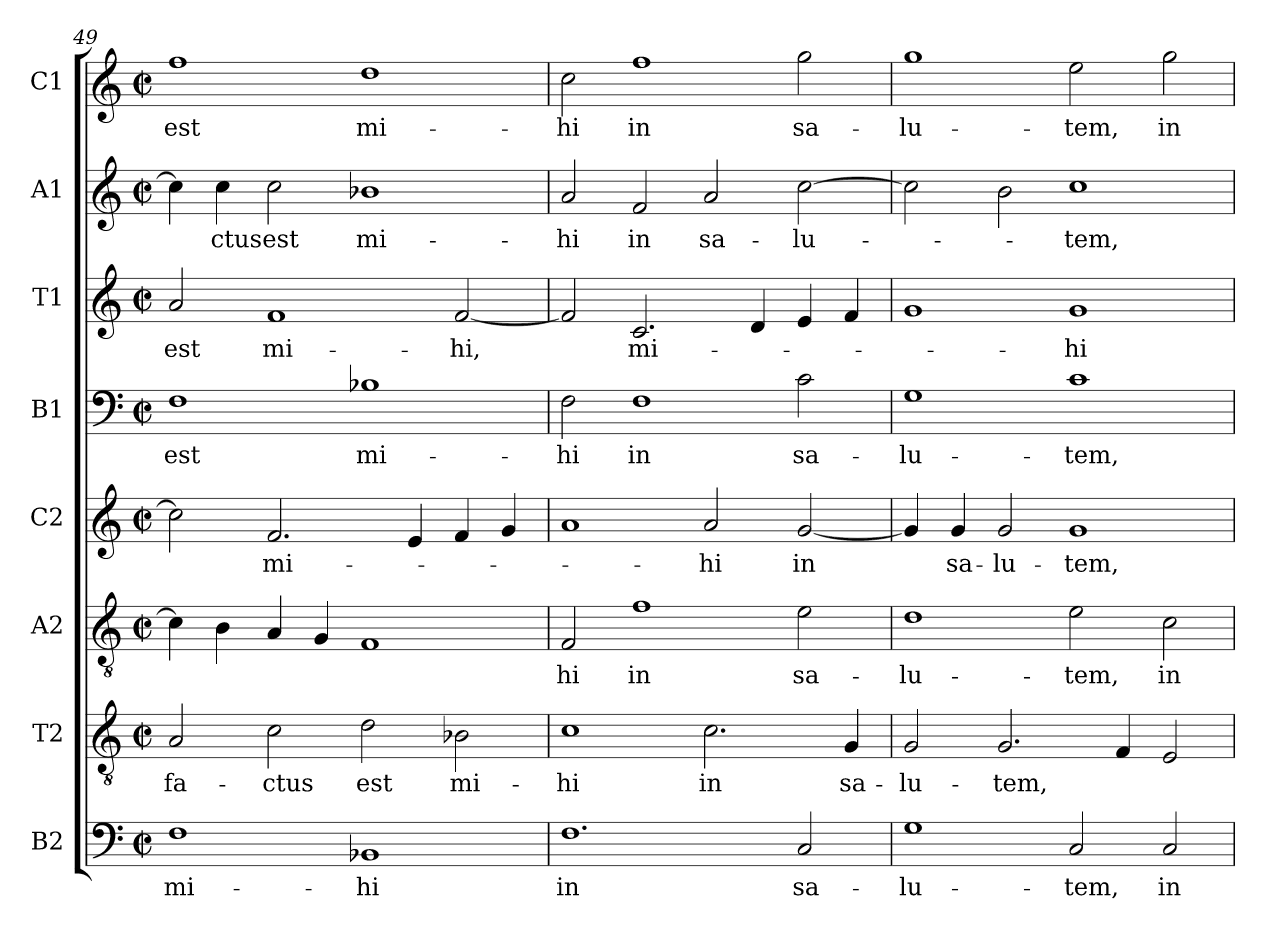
**kern	**text	**kern	**text	**kern	**text	**kern	**text	**kern	**text	**kern	**text	**kern	**text	**kern	**text
*part8	*part8	*part7	*part7	*part6	*part6	*part5	*part5	*part4	*part4	*part3	*part3	*part2	*part2	*part1	*part1
*staff8	*staff8	*staff7	*staff7	*staff6	*staff6	*staff5	*staff5	*staff4	*staff4	*staff3	*staff3	*staff2	*staff2	*staff1	*staff1
*I"B2	*	*I"T2	*	*I"A2	*	*I"C2	*	*I"B1	*	*I"T1	*	*I"A1	*	*I"C1	*
*I'B2	*	*I'T2	*	*I'A2	*	*I'C2	*	*I'B1	*	*I'T1	*	*I'A1	*	*I'C1	*
*clefF4	*	*clefGv2	*	*clefGv2	*	*clefG2	*	*clefF4	*	*clefG2	*	*clefG2	*	*clefG2	*
*k[]	*	*k[]	*	*k[]	*	*k[]	*	*k[]	*	*k[]	*	*k[]	*	*k[]	*
*C:	*	*C:	*	*C:	*	*C:	*	*C:	*	*C:	*	*C:	*	*C:	*
*M2/2	*	*M2/2	*	*M2/2	*	*M2/2	*	*M2/2	*	*M2/2	*	*M2/2	*	*M2/2	*
*met(c|)	*	*met(c|)	*	*met(c|)	*	*met(c|)	*	*met(c|)	*	*met(c|)	*	*met(c|)	*	*met(c|)	*
=49	=49	=49	=49	=49	=49	=49	=49	=49	=49	=49	=49	=49	=49	=49	=49
!	!LO:LY:b	!	!LO:LY:b	!	!	!	!	!	!LO:LY:b	!	!LO:LY:b	!	!	!	!LO:LY:b
1F	mi-	2A/	fa-	4c\]	.	2cc\]	.	1F	est	2a/	est	4cc\]	.	1ff	est
!	!	!	!	!	!	!	!	!	!	!	!	!	!LO:LY:b	!	!
.	.	.	.	4B\	.	.	.	.	.	.	.	4cc\	-ctus	.	.
!	!	!	!LO:LY:b	!	!	!	!LO:LY:b	!	!	!	!LO:LY:b	!	!LO:LY:b	!	!
.	.	2c\	-ctus	4A/	.	2.f/	mi-	.	.	1f	mi-	2cc\	est	.	.
.	.	.	.	4G/	.	.	.	.	.	.	.	.	.	.	.
!	!LO:LY:b	!	!LO:LY:b	!	!	!	!	!	!LO:LY:b	!	!	!	!LO:LY:b	!	!LO:LY:b
1BB-X	-hi	2d\	est	1F	.	.	.	1B-X	mi-	.	.	1b-X	mi-	1dd	mi-
.	.	.	.	.	.	4e/	.	.	.	.	.	.	.	.	.
!	!	!	!LO:LY:b	!	!	!	!	!	!	!	!LO:LY:b	!	!	!	!
.	.	2B-X\	mi-	.	.	4f/	.	.	.	[<2f/	-hi,	.	.	.	.
.	.	.	.	.	.	4g/	.	.	.	.	.	.	.	.	.
=50	=50	=50	=50	=50	=50	=50	=50	=50	=50	=50	=50	=50	=50	=50	=50
!	!LO:LY:b	!	!LO:LY:b	!	!LO:LY:b	!	!	!	!LO:LY:b	!	!	!	!LO:LY:b	!	!LO:LY:b
1.F	in	1c	-hi	2F/	-hi	1a	.	2F\	-hi	2f/]	.	2a/	-hi	2cc\	-hi
!	!	!	!	!	!LO:LY:b	!	!	!	!LO:LY:b	!	!LO:LY:b	!	!LO:LY:b	!	!LO:LY:b
.	.	.	.	1f	in	.	.	1F	in	2.c/	mi-	2f/	in	1ff	in
!	!	!	!LO:LY:b	!	!	!	!LO:LY:b	!	!	!	!	!	!LO:LY:b	!	!
.	.	2.c\	in	.	.	2a/	-hi	.	.	.	.	2a/	sa-	.	.
.	.	.	.	.	.	.	.	.	.	4d/	.	.	.	.	.
!	!LO:LY:b	!	!	!	!LO:LY:b	!	!LO:LY:b	!	!LO:LY:b	!	!	!	!LO:LY:b	!	!LO:LY:b
2C/	sa-	.	.	2e\	sa-	[<2g/	in	2c\	sa-	4e/	.	[>2cc\	-lu-	2gg\	sa-
!	!	!	!LO:LY:b	!	!	!	!	!	!	!	!	!	!	!	!
.	.	4G/	sa-	.	.	.	.	.	.	4f/	.	.	.	.	.
=51	=51	=51	=51	=51	=51	=51	=51	=51	=51	=51	=51	=51	=51	=51	=51
!	!LO:LY:b	!	!LO:LY:b	!	!LO:LY:b	!	!	!	!LO:LY:b	!	!	!	!	!	!LO:LY:b
1G	-lu-	2G/	-lu-	1d	-lu-	4g/]	.	1G	-lu-	1g	.	2cc\]	.	1gg	-lu-
!	!	!	!	!	!	!	!LO:LY:b	!	!	!	!	!	!	!	!
.	.	.	.	.	.	4g/	sa-	.	.	.	.	.	.	.	.
!	!	!	!LO:LY:b	!	!	!	!LO:LY:b	!	!	!	!	!	!	!	!
.	.	2.G/	-tem,	.	.	2g/	-lu-	.	.	.	.	2b\	.	.	.
!	!LO:LY:b	!	!	!	!LO:LY:b	!	!LO:LY:b	!	!LO:LY:b	!	!LO:LY:b	!	!LO:LY:b	!	!LO:LY:b
2C/	-tem,	.	.	2e\	-tem,	1g	-tem,	1c	-tem,	1g	-hi	1cc	-tem,	2ee\	-tem,
.	.	4F/	.	.	.	.	.	.	.	.	.	.	.	.	.
!	!LO:LY:b	!	!	!	!LO:LY:b	!	!	!	!	!	!	!	!	!	!LO:LY:b
2C/	in	2E/	.	2c\	in	.	.	.	.	.	.	.	.	2gg\	in
=	=	=	=	=	=	=	=	=	=	=	=	=	=	=	=
*-	*-	*-	*-	*-	*-	*-	*-	*-	*-	*-	*-	*-	*-	*-	*-
